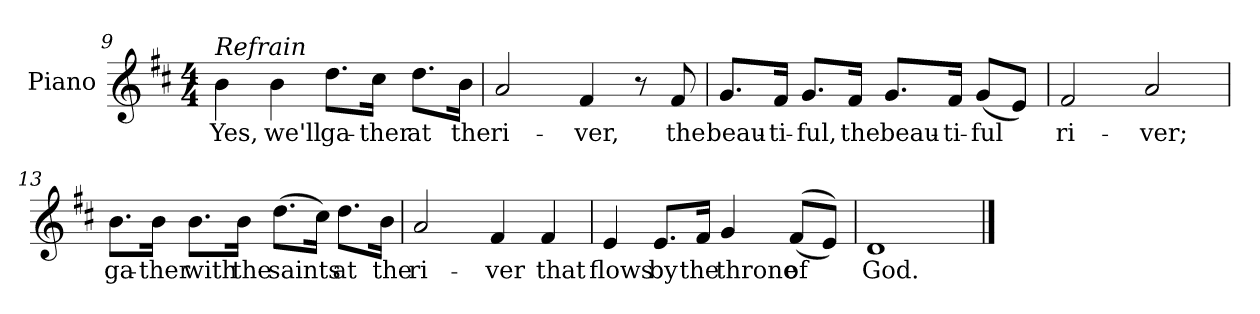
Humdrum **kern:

**kern	**text
*part1	*part1
*staff1	*staff1
*I"Piano	*
*I'Pno.	*
!!LO:LB:g=z
*clefG2	*
*k[f#c#]	*
*D:	*
*M4/4	*
=9	=9
!LO:TX:a:i:t=Refrain	!
!	!LO:LY:b:color=#000000
4bi\	Yes,
!	!LO:LY:b:color=#000000
4bi\	we'll
!	!LO:LY:b:color=#000000
8.ddi\L	ga-
!	!LO:LY:b:color=#000000
16cc#i\Jk	-ther
!	!LO:LY:b:color=#000000
8.ddi\L	at
!	!LO:LY:b:color=#000000
16bi\Jk	the
=10	=10
!	!LO:LY:b:color=#000000
2ai/	ri-
!	!LO:LY:b:color=#000000
4f#i/	-ver,
8r	.
!	!LO:LY:b:color=#000000
8f#i/	the
=11	=11
!	!LO:LY:b:color=#000000
8.gi/L	beau-
!	!LO:LY:b:color=#000000
16f#i/Jk	-ti-
!	!LO:LY:b:color=#000000
8.gi/L	-ful,
!	!LO:LY:b:color=#000000
16f#i/Jk	the
!	!LO:LY:b:color=#000000
8.gi/L	beau-
!	!LO:LY:b:color=#000000
16f#i/Jk	-ti-
!	!LO:LY:b:color=#000000
(8gi/L	-ful
8ei/J)	.
!!LO:LB:g=z
=12	=12
!	!LO:LY:b:color=#000000
2f#i/	ri-
!	!LO:LY:b:color=#000000
2ai/	-ver;
=13	=13
!	!LO:LY:b:color=#000000
8.bi\L	ga-
!	!LO:LY:b:color=#000000
16bi\Jk	-ther
!	!LO:LY:b:color=#000000
8.bi\L	with
!	!LO:LY:b:color=#000000
16bi\Jk	the
!	!LO:LY:b:color=#000000
(8.ddi\L	saints
16cc#i\Jk)	.
!	!LO:LY:b:color=#000000
8.ddi\L	at
!	!LO:LY:b:color=#000000
16bi\Jk	the
!!LO:LB:g=z
=14	=14
!	!LO:LY:b:color=#000000
2ai/	ri-
!	!LO:LY:b:color=#000000
4f#i/	-ver
!	!LO:LY:b:color=#000000
4f#i/	that
=15	=15
!	!LO:LY:b:color=#000000
4ei/	flows
!	!LO:LY:b:color=#000000
8.ei/L	by
!	!LO:LY:b:color=#000000
16f#i/Jk	the
!	!LO:LY:b:color=#000000
4gi/	throne
!	!LO:LY:b:color=#000000
((8f#i/L	of
8ei/J))	.
=16	=16
!	!LO:LY:b:color=#000000
1di	God.
==	==
*-	*-
